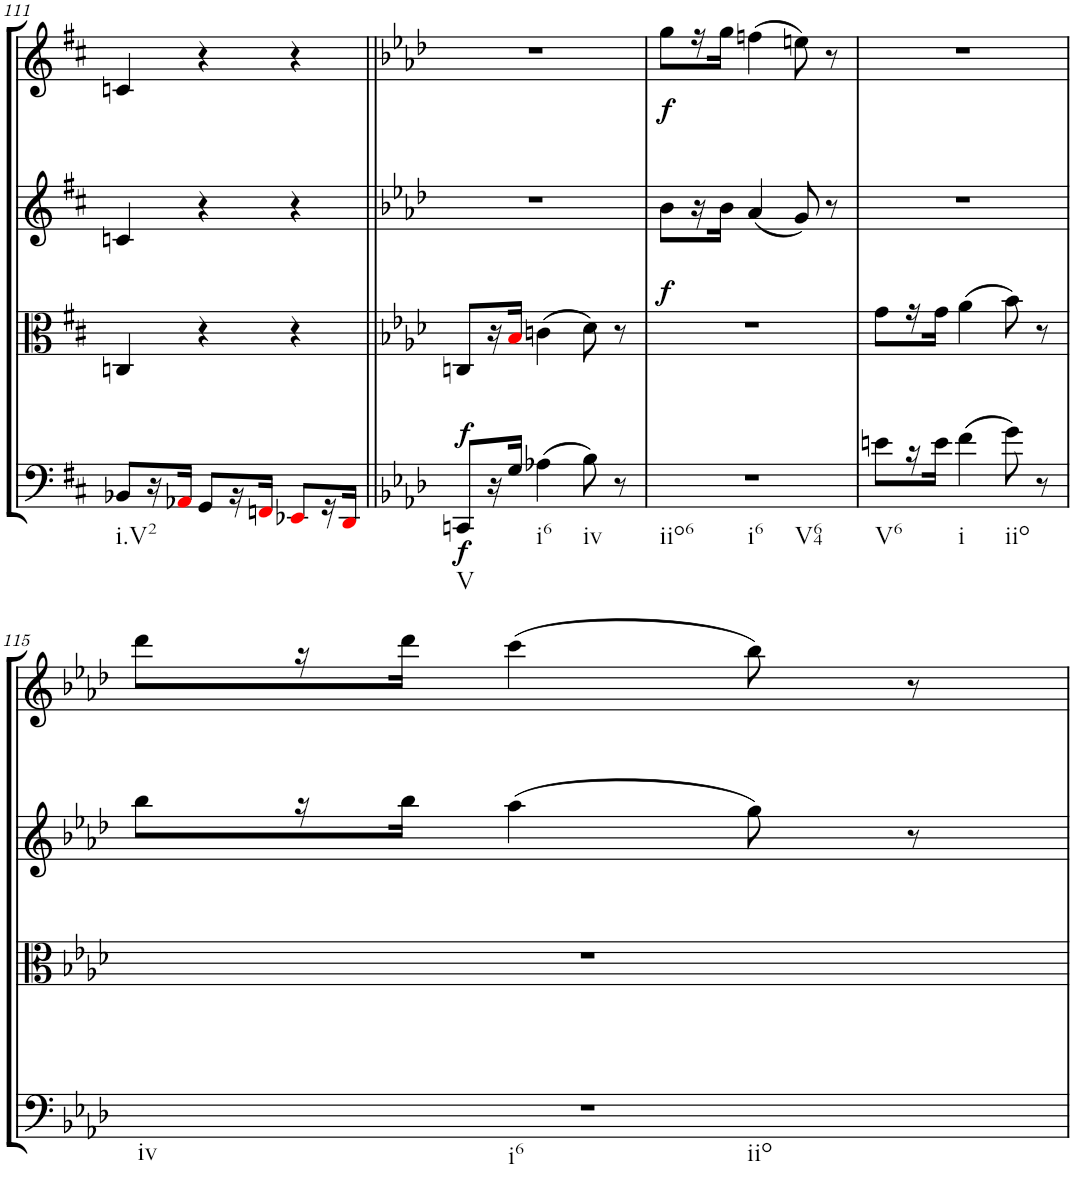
**kern	**dynam	**kern	**dynam	**kern	**kern	**dynam
*part4	*part4	*part3	*part3	*part2	*part1	*part1
*staff4	*staff4	*staff3	*staff3	*staff2	*staff1	*staff1
*I"Cello	*	*I"Viola	*	*I"2nd Violin	*I"1st Violin	*
*	*	*I'Vla	*	*I'Vln	*I'Vln	*
!!LO:PB:g=z
*clefF4	*	*clefC3	*	*clefG2	*clefG2	*
*k[f#c#]	*	*k[f#c#]	*	*k[f#c#]	*k[f#c#]	*
*M3/4	*	*M3/4	*	*M3/4	*M3/4	*
=111	=111	=111	=111	=111	=111	=111
!LO:TX:b:t=i.V2	!	!	!	!	!	!
8BB-X/L	.	4Cn/	.	4cn/	4cn/	.
16r	.	.	.	.	.	.
16AA-Xi/JJ	.	.	.	.	.	.
8GG/L	.	4r	.	4r	4r	.
16r	.	.	.	.	.	.
16FFni/JJ	.	.	.	.	.	.
8EE-Xi/L	.	4r	.	4r	4r	.
16r	.	.	.	.	.	.
16DDi/JJ	.	.	.	.	.	.
=112||	=112||	=112||	=112||	=112||	=112||	=112||
*k[b-e-a-d-]	*	*k[b-e-a-d-]	*	*k[b-e-a-d-]	*k[b-e-a-d-]	*
!LO:TX:b:t=V	!	!	!	!	!	!
!	!LO:DY:b	!	!	!	!	!
!	!LO:DY:n=1:a	!	!	!	!	!
8CCn/L	f f	8Cn/L	.	2.r	2.r	.
16r	.	16r	.	.	.	.
16G/JJ	.	16B-i/JJ	.	.	.	.
!LO:TX:b:t=i6	!	!	!	!	!	!
(4A-X\	.	(4cn\	.	.	.	.
!LO:TX:b:t=iv	!	!	!	!	!	!
8B-\)	.	8d-\)	.	.	.	.
8r	.	8r	.	.	.	.
=113	=113	=113	=113	=113	=113	=113
!LO:TX:b:t=iio6	!	!	!	!	!	!
!LO:TX:b:t=i6	!	!	!	!	!	!
!LO:TX:b:t=V64	!	!	!	!	!	!
!	!	!	!LO:DY:a	!	!	!LO:DY:b
2.r	.	2.r	f	8b-\L	8gg\L	f
.	.	.	.	16r	16r	.
.	.	.	.	16b-\JJ	16gg\JJ	.
.	.	.	.	(4a-/	(4ffn\	.
.	.	.	.	8g/)	8een\)	.
.	.	.	.	8r	8r	.
=114	=114	=114	=114	=114	=114	=114
!LO:TX:b:t=V6	!	!	!	!	!	!
8en\L	.	8g\L	.	2.r	2.r	.
16r	.	16r	.	.	.	.
16e\JJ	.	16g\JJ	.	.	.	.
!LO:TX:b:t=i	!	!	!	!	!	!
(4f\	.	(4a-\	.	.	.	.
!LO:TX:b:t=iio	!	!	!	!	!	!
8g\)	.	8b-\)	.	.	.	.
8r	.	8r	.	.	.	.
!!LO:LB:g=z
=115	=115	=115	=115	=115	=115	=115
!LO:TX:b:t=iv	!	!	!	!	!	!
!LO:TX:b:t=i6	!	!	!	!	!	!
!LO:TX:b:t=iio	!	!	!	!	!	!
2.r	.	2.r	.	8bb-\L	8ddd-\L	.
.	.	.	.	16r	16r	.
.	.	.	.	16bb-\JJ	16ddd-\JJ	.
.	.	.	.	(4aa-\	(4ccc\	.
.	.	.	.	8gg\)	8bb-\)	.
.	.	.	.	8r	8r	.
=	=	=	=	=	=	=
*-	*-	*-	*-	*-	*-	*-
